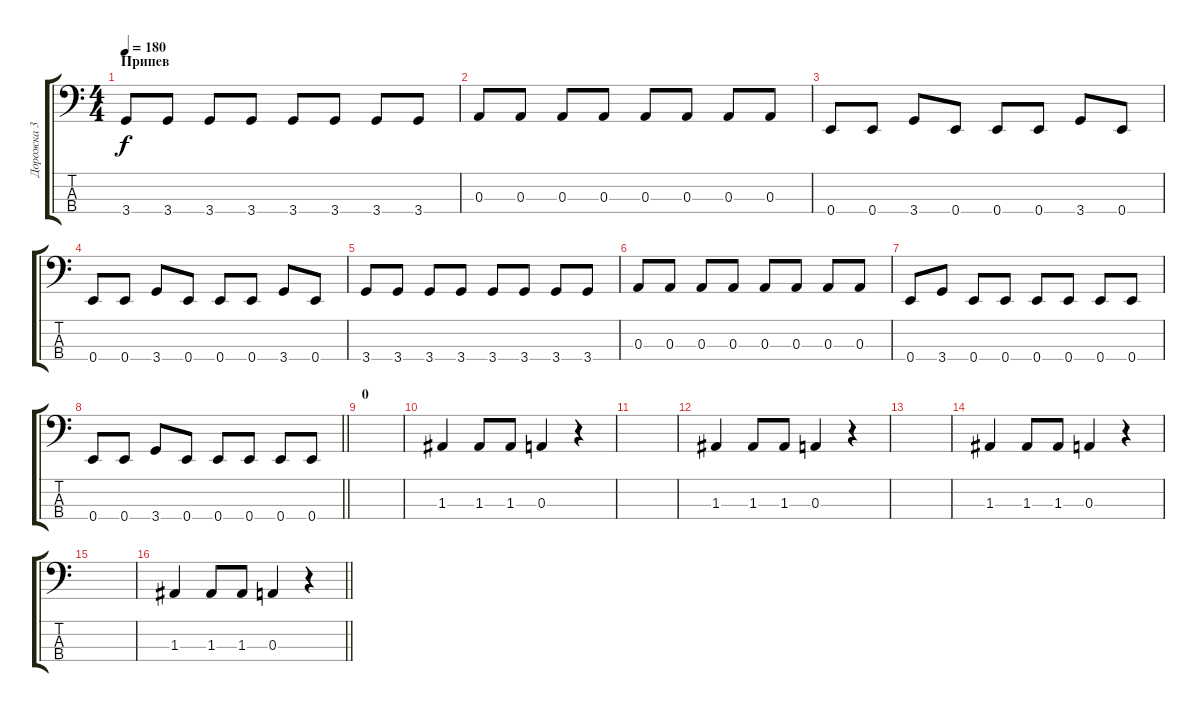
\track ("Дорожка 3" "Дорожка 3") {instrument electricbasspick}
\staff {score tabs}
\tuning (G2 D2 A1 E1) {hide}
\ts (4 4)
\section ("" "Припев")
\tempo 180
\clef f4
\ks c
3.4.8{dy f} 3.4.8 3.4.8 3.4.8 3.4.8 3.4.8 3.4.8 3.4.8 |
0.3.8 0.3.8 0.3.8 0.3.8 0.3.8 0.3.8 0.3.8 0.3.8 |
0.4.8 0.4.8 3.4.8 0.4.8 0.4.8 0.4.8 3.4.8 0.4.8 |
0.4.8 0.4.8 3.4.8 0.4.8 0.4.8 0.4.8 3.4.8 0.4.8 |
3.4.8 3.4.8 3.4.8 3.4.8 3.4.8 3.4.8 3.4.8 3.4.8 |
0.3.8 0.3.8 0.3.8 0.3.8 0.3.8 0.3.8 0.3.8 0.3.8 |
0.4.8 3.4.8 0.4.8 0.4.8 0.4.8 0.4.8 0.4.8 0.4.8 |
\barLineRight lightlight
0.4.8 0.4.8 3.4.8 0.4.8 0.4.8 0.4.8 0.4.8 0.4.8 |
\section ("" "0")
|
1.3.4 1.3.8 1.3.8 0.3.4 r.4 |
|
1.3.4 1.3.8 1.3.8 0.3.4 r.4 |
|
1.3.4 1.3.8 1.3.8 0.3.4 r.4 |
|
\barLineRight lightlight
1.3.4 1.3.8 1.3.8 0.3.4 r.4
